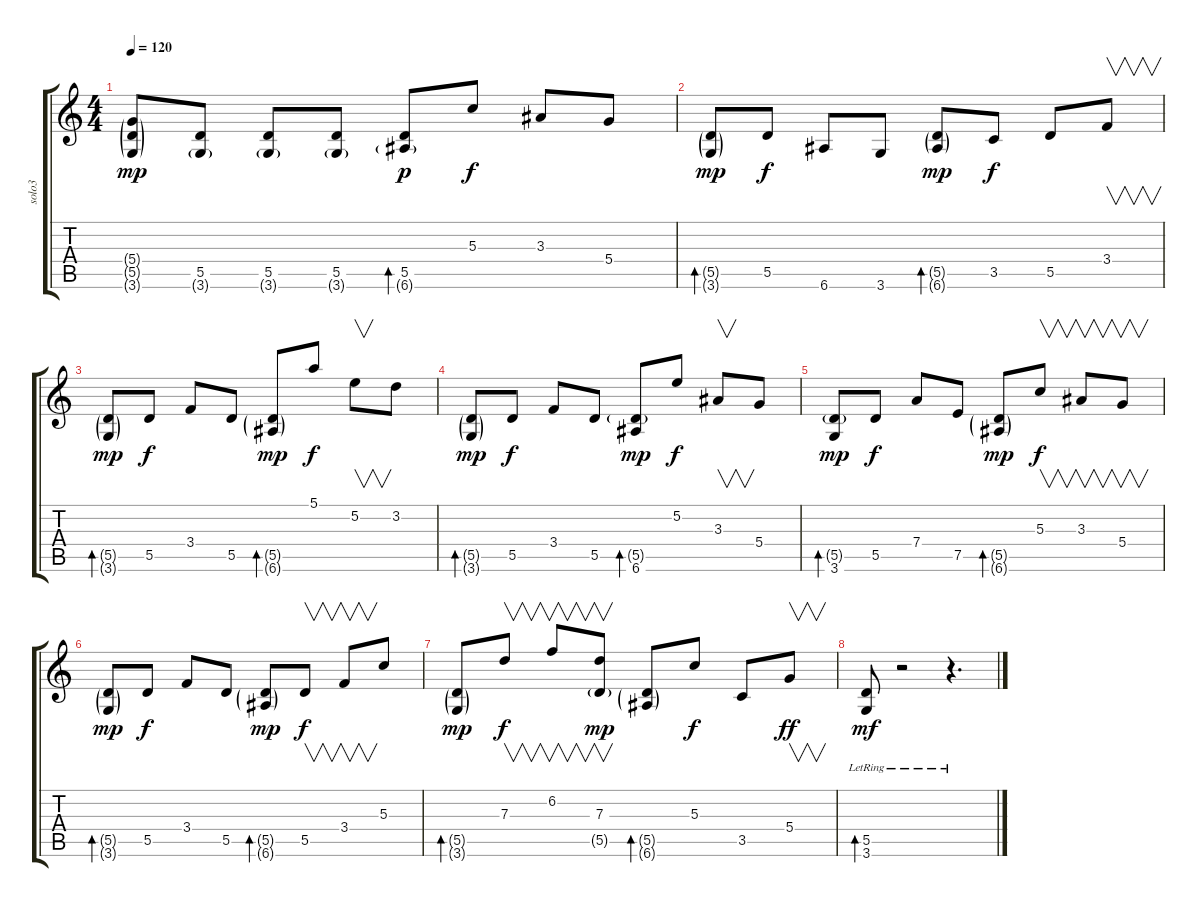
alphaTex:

\track ("solo3" "solo3") {instrument distortionguitar}
\staff {score tabs}
\tuning (E4 B3 G3 D3 A2 E2) {hide}
\ts (4 4)
\tempo 120
\clef g2
\ks c
(5.4{g} 5.5{g} 3.6{g}).8{dy mp} (5.5 3.6{g}).8 (5.5 3.6{g}).8 (5.5 3.6{g}).8 (5.5 6.6{g}).8{bd 120 dy p} 5.3.8{dy f} 3.3.8 5.4.8 |
(5.5{g} 3.6{g}).8{bd 120 dy mp} 5.5.8{dy f} 6.6.8 3.6.8 (5.5{g} 6.6{g}).8{bd 60 dy mp} 3.5.8{dy f} 5.5.8 3.4.8{v} |
(5.5{g} 3.6{g}).8{bd 120 dy mp} 5.5.8{dy f} 3.4.8 5.5.8 (5.5{g} 6.6{g}).8{bd 120 dy mp} 5.1.8{dy f} 5.2.8{v} 3.2.8 |
(5.5{g} 3.6{g}).8{bd 120 dy mp} 5.5.8{dy f} 3.4.8 5.5.8 (5.5{g} 6.6).8{bd 120 dy mp} 5.2.8{dy f} 3.3.8{v} 5.4.8 |
(5.5{g} 3.6).8{bd 120 dy mp} 5.5.8{dy f} 7.4.8 7.5.8 (5.5{g} 6.6{g}).8{bd 120 dy mp} 5.3.8{v dy f} 3.3.8{v} 5.4.8{v} |
(5.5{g} 3.6{g}).8{bd 120 dy mp} 5.5.8{dy f} 3.4.8 5.5.8 (5.5{g} 6.6{g}).8{bd 120 dy mp} 5.5.8{v dy f} 3.4.8{v} 5.3.8 |
(5.5{g} 3.6{g}).8{bd 120 dy mp} 7.3.8{v dy f} 6.2.8{v} (7.3 5.5{g}).8{v dy mp} (5.5{g} 6.6{g}).8{bd 120} 5.3.8{dy f} 3.5.8 5.4.8{v dy ff} |
(5.5{lr} 3.6{lr}).8{bd 120 dy mf} r.2 r.4{d}
